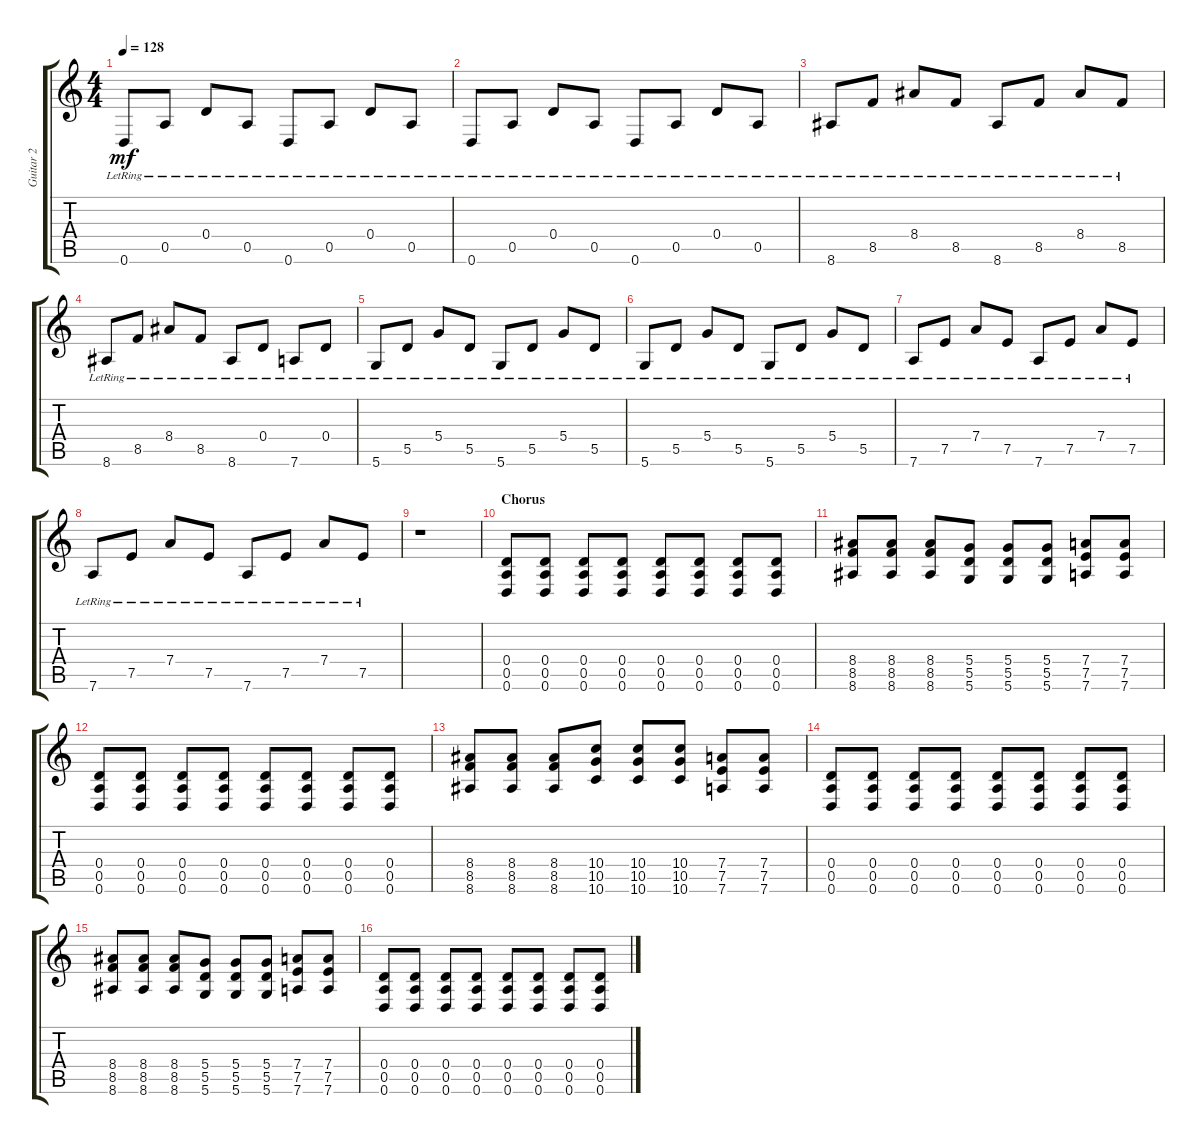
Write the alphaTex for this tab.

\track ("Guitar 2" "Guitar 2") {instrument distortionguitar}
\staff {score tabs}
\tuning (E4 B3 G3 D3 A2 D2) {hide}
\ts (4 4)
\tempo 128
\clef g2
\ks c
0.6{lr}.8{dy mf} 0.5{lr}.8 0.4{lr}.8 0.5{lr}.8 0.6{lr}.8 0.5{lr}.8 0.4{lr}.8 0.5{lr}.8 |
0.6{lr}.8 0.5{lr}.8 0.4{lr}.8 0.5{lr}.8 0.6{lr}.8 0.5{lr}.8 0.4{lr}.8 0.5{lr}.8 |
8.6{lr}.8 8.5{lr}.8 8.4{lr}.8 8.5{lr}.8 8.6{lr}.8 8.5{lr}.8 8.4{lr}.8 8.5{lr}.8 |
8.6{lr}.8 8.5{lr}.8 8.4{lr}.8 8.5{lr}.8 8.6{lr}.8 0.4{lr}.8 7.6{lr}.8 0.4{lr}.8 |
5.6{lr}.8 5.5{lr}.8 5.4{lr}.8 5.5{lr}.8 5.6{lr}.8 5.5{lr}.8 5.4{lr}.8 5.5{lr}.8 |
5.6{lr}.8 5.5{lr}.8 5.4{lr}.8 5.5{lr}.8 5.6{lr}.8 5.5{lr}.8 5.4{lr}.8 5.5{lr}.8 |
7.6{lr}.8 7.5{lr}.8 7.4{lr}.8 7.5{lr}.8 7.6{lr}.8 7.5{lr}.8 7.4{lr}.8 7.5{lr}.8 |
7.6{lr}.8 7.5{lr}.8 7.4{lr}.8 7.5{lr}.8 7.6{lr}.8 7.5{lr}.8 7.4{lr}.8 7.5{lr}.8 |
r.1 |
\section ("" "Chorus")
(0.4 0.5 0.6).8 (0.4 0.5 0.6).8 (0.4 0.5 0.6).8 (0.4 0.5 0.6).8 (0.4 0.5 0.6).8 (0.4 0.5 0.6).8 (0.4 0.5 0.6).8 (0.4 0.5 0.6).8 |
(8.4 8.5 8.6).8 (8.4 8.5 8.6).8 (8.4 8.5 8.6).8 (5.4 5.5 5.6).8 (5.4 5.5 5.6).8 (5.4 5.5 5.6).8 (7.4 7.5 7.6).8 (7.4 7.5 7.6).8 |
(0.4 0.5 0.6).8 (0.4 0.5 0.6).8 (0.4 0.5 0.6).8 (0.4 0.5 0.6).8 (0.4 0.5 0.6).8 (0.4 0.5 0.6).8 (0.4 0.5 0.6).8 (0.4 0.5 0.6).8 |
(8.4 8.5 8.6).8 (8.4 8.5 8.6).8 (8.4 8.5 8.6).8 (10.4 10.5 10.6).8 (10.4 10.5 10.6).8 (10.4 10.5 10.6).8 (7.4 7.5 7.6).8 (7.4 7.5 7.6).8 |
(0.4 0.5 0.6).8 (0.4 0.5 0.6).8 (0.4 0.5 0.6).8 (0.4 0.5 0.6).8 (0.4 0.5 0.6).8 (0.4 0.5 0.6).8 (0.4 0.5 0.6).8 (0.4 0.5 0.6).8 |
(8.4 8.5 8.6).8 (8.4 8.5 8.6).8 (8.4 8.5 8.6).8 (5.4 5.5 5.6).8 (5.4 5.5 5.6).8 (5.4 5.5 5.6).8 (7.4 7.5 7.6).8 (7.4 7.5 7.6).8 |
(0.4 0.5 0.6).8 (0.4 0.5 0.6).8 (0.4 0.5 0.6).8 (0.4 0.5 0.6).8 (0.4 0.5 0.6).8 (0.4 0.5 0.6).8 (0.4 0.5 0.6).8 (0.4 0.5 0.6).8
